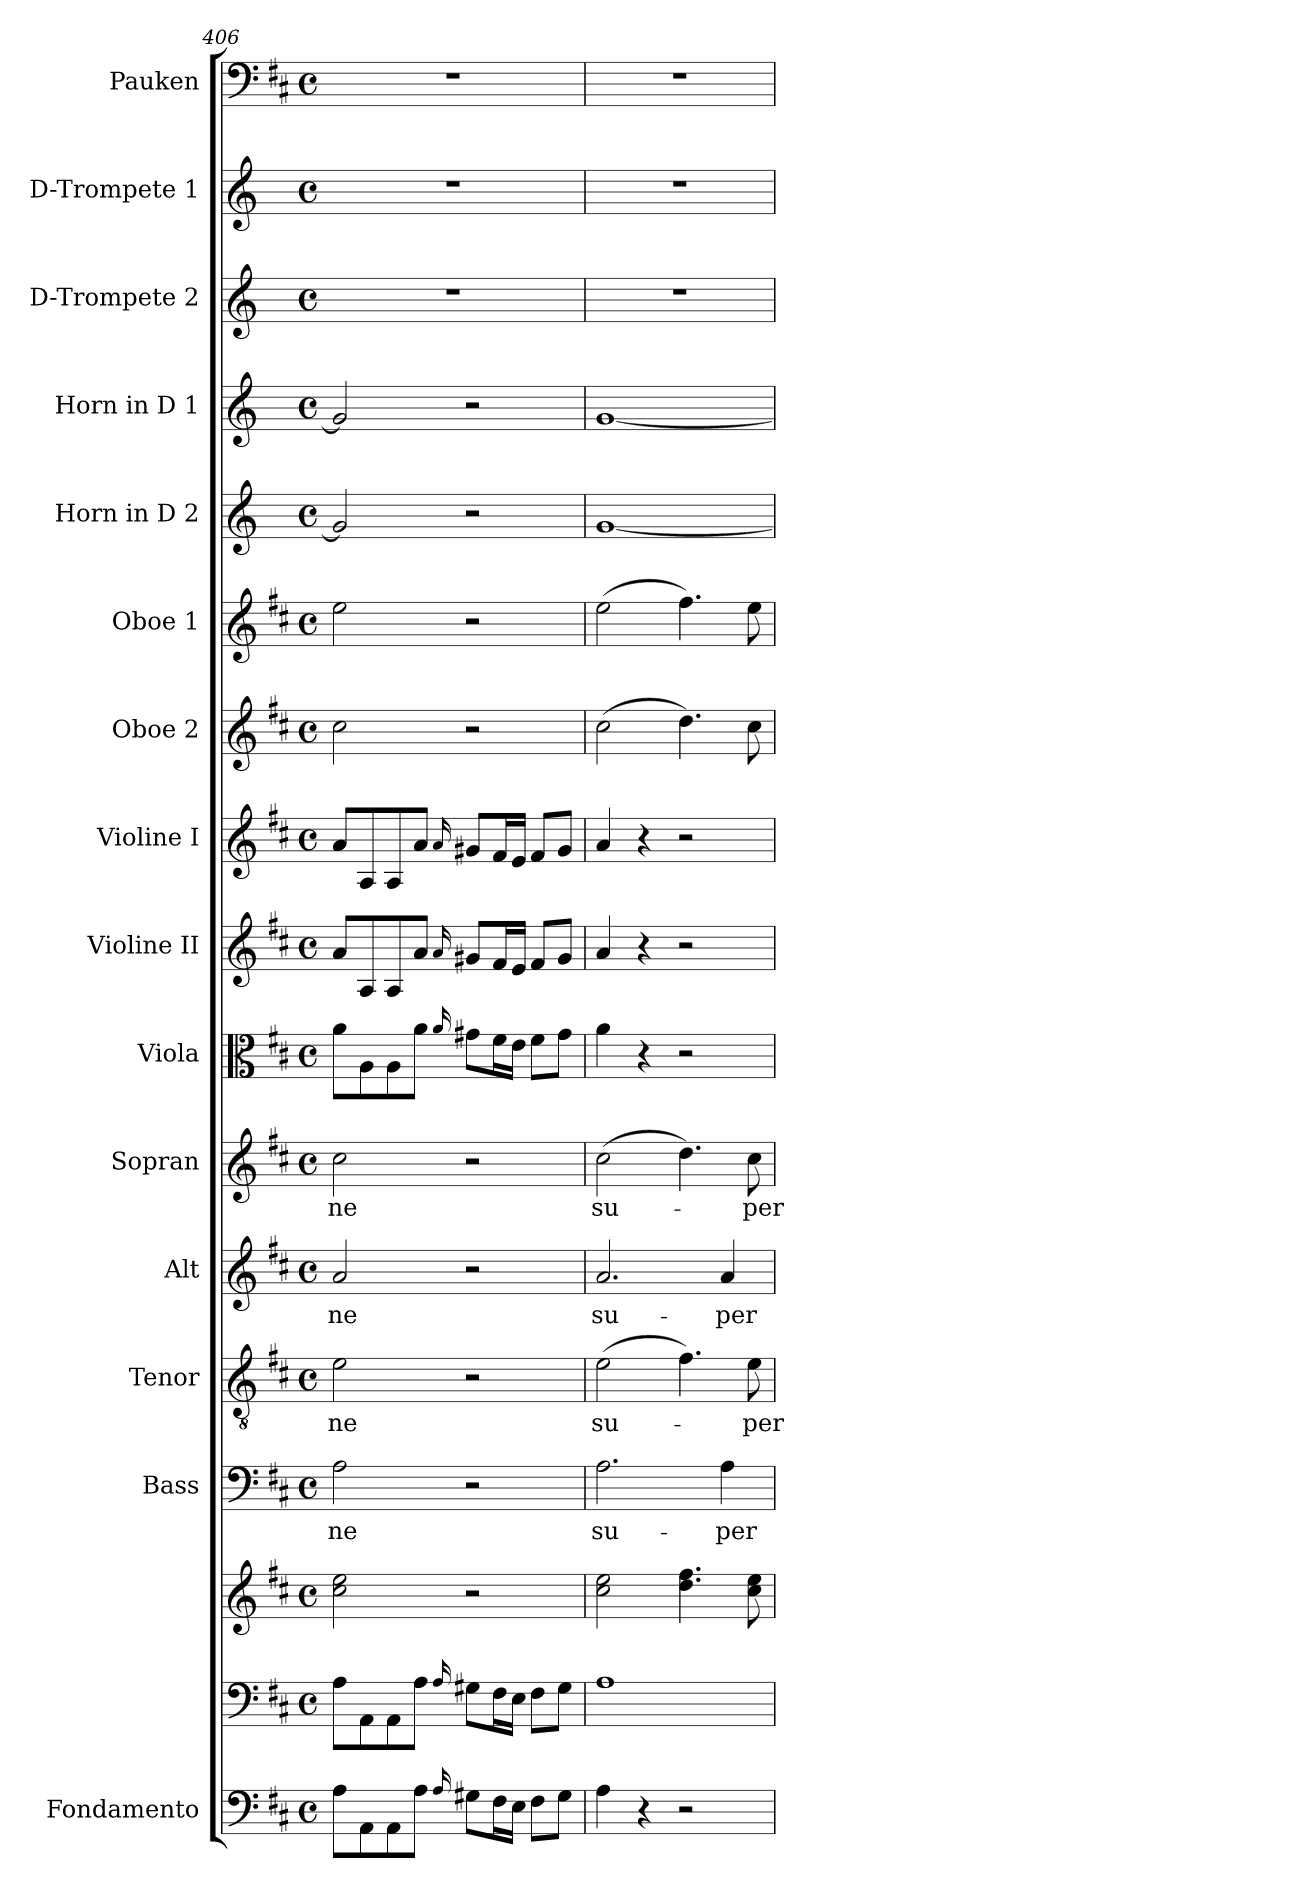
**kern	**kern	**kern	**kern	**text	**kern	**text	**kern	**text	**kern	**text	**kern	**kern	**kern	**kern	**kern	**kern	**kern	**kern	**kern	**kern
*part16	*part15	*part15	*part14	*part14	*part13	*part13	*part12	*part12	*part11	*part11	*part10	*part9	*part8	*part7	*part6	*part5	*part4	*part3	*part2	*part1
*staff17	*staff16	*staff15	*staff14	*staff14	*staff13	*staff13	*staff12	*staff12	*staff11	*staff11	*staff10	*staff9	*staff8	*staff7	*staff6	*staff5	*staff4	*staff3	*staff2	*staff1
*I"Fondamento	*	*	*I"Bass	*	*I"Tenor	*	*I"Alt	*	*I"Sopran	*	*I"Viola	*I"Violine II	*I"Violine I	*I"Oboe 2	*I"Oboe 1	*I"Horn in D 2	*I"Horn in D 1	*I"D-Trompete 2	*I"D-Trompete 1	*I"Pauken
*I'F.	*	*	*I'B.	*	*I'T.	*	*I'A.	*	*I'S.	*	*I'Vla.	*I'Vl. II	*I'Vl. I	*I'Ob. 2	*I'Ob. 1	*	*	*I'D Trp. 2	*I'D Trp. 1	*I'Pk.
*clefF4	*clefF4	*clefG2	*clefF4	*	*clefGv2	*	*clefG2	*	*clefG2	*	*clefC3	*clefG2	*clefG2	*clefG2	*clefG2	*clefG2	*clefG2	*clefG2	*clefG2	*clefF4
*ITrd7c12	*	*	*	*	*	*	*	*	*	*	*	*	*	*	*	*ITrd6c10	*ITrd6c10	*ITrd-1c-2	*ITrd-1c-2	*
*k[f#c#]	*k[f#c#]	*k[f#c#]	*k[f#c#]	*	*k[f#c#]	*	*k[f#c#]	*	*k[f#c#]	*	*k[f#c#]	*k[f#c#]	*k[f#c#]	*k[f#c#]	*k[f#c#]	*k[f#c#]	*k[f#c#]	*k[f#c#]	*k[f#c#]	*k[f#c#]
*D:	*D:	*D:	*D:	*	*D:	*	*D:	*	*D:	*	*D:	*D:	*D:	*D:	*D:	*D:	*D:	*D:	*D:	*D:
*M4/4	*M4/4	*M4/4	*M4/4	*	*M4/4	*	*M4/4	*	*M4/4	*	*M4/4	*M4/4	*M4/4	*M4/4	*M4/4	*M4/4	*M4/4	*M4/4	*M4/4	*M4/4
*met(c)	*met(c)	*met(c)	*met(c)	*	*met(c)	*	*met(c)	*	*met(c)	*	*met(c)	*met(c)	*met(c)	*met(c)	*met(c)	*met(c)	*met(c)	*met(c)	*met(c)	*met(c)
=406	=406	=406	=406	=406	=406	=406	=406	=406	=406	=406	=406	=406	=406	=406	=406	=406	=406	=406	=406	=406
!	!	!	!	!LO:LY:b	!	!LO:LY:b	!	!LO:LY:b	!	!LO:LY:b	!	!	!	!	!	!	!	!	!	!
8AA\L	8A\L	2cc#\ 2ee\	2A\	-ne	2e\	-ne	2a/	-ne	2cc#\	-ne	8a\L	8a/L	8a/L	2cc#\	2ee\	2A/]	2A/]	1r	1r	1r
8AAA\	8AA\	.	.	.	.	.	.	.	.	.	8A\	8A/	8A/	.	.	.	.	.	.	.
8AAA\	8AA\	.	.	.	.	.	.	.	.	.	8A\	8A/	8A/	.	.	.	.	.	.	.
8AA\J	8A\J	.	.	.	.	.	.	.	.	.	8a\J	8a/J	8a/J	.	.	.	.	.	.	.
16qqAA/	16qqA/	.	.	.	.	.	.	.	.	.	16qqa/	16qqa/	16qqa/	.	.	.	.	.	.	.
8GG#X\L	8G#X\L	2r	2r	.	2r	.	2r	.	2r	.	8g#X\L	8g#X/L	8g#X/L	2r	2r	2r	2r	.	.	.
16FF#\L	16F#\L	.	.	.	.	.	.	.	.	.	16f#\L	16f#/L	16f#/L	.	.	.	.	.	.	.
16EE\JJ	16E\JJ	.	.	.	.	.	.	.	.	.	16e\JJ	16e/JJ	16e/JJ	.	.	.	.	.	.	.
8FF#\L	8F#\L	.	.	.	.	.	.	.	.	.	8f#\L	8f#/L	8f#/L	.	.	.	.	.	.	.
8GG#\J	8G#\J	.	.	.	.	.	.	.	.	.	8g#\J	8g#/J	8g#/J	.	.	.	.	.	.	.
=407	=407	=407	=407	=407	=407	=407	=407	=407	=407	=407	=407	=407	=407	=407	=407	=407	=407	=407	=407	=407
!	!	!	!	!LO:LY:b	!	!LO:LY:b	!	!LO:LY:b	!	!LO:LY:b	!	!	!	!	!	!	!	!	!	!
4AA\	1A	2cc#\ 2ee\	2.A\	su-	(>2e\	su-	2.a/	su-	(>2cc#\	su-	4a\	4a/	4a/	(>2cc#\	(>2ee\	[1A	[1A	1r	1r	1r
4r	.	.	.	.	.	.	.	.	.	.	4r	4r	4r	.	.	.	.	.	.	.
2r	.	4.dd\ 4.ff#\	.	.	4.f#\)	.	.	.	4.dd\)	.	2r	2r	2r	4.dd\)	4.ff#\)	.	.	.	.	.
!	!	!	!	!LO:LY:b	!	!	!	!LO:LY:b	!	!	!	!	!	!	!	!	!	!	!	!
.	.	.	4A\	-per	.	.	4a/	-per	.	.	.	.	.	.	.	.	.	.	.	.
!	!	!	!	!	!	!LO:LY:b	!	!	!	!LO:LY:b	!	!	!	!	!	!	!	!	!	!
.	.	8cc#\ 8ee\	.	.	8e\	-per	.	.	8cc#\	-per	.	.	.	8cc#\	8ee\	.	.	.	.	.
=	=	=	=	=	=	=	=	=	=	=	=	=	=	=	=	=	=	=	=	=
*-	*-	*-	*-	*-	*-	*-	*-	*-	*-	*-	*-	*-	*-	*-	*-	*-	*-	*-	*-	*-
